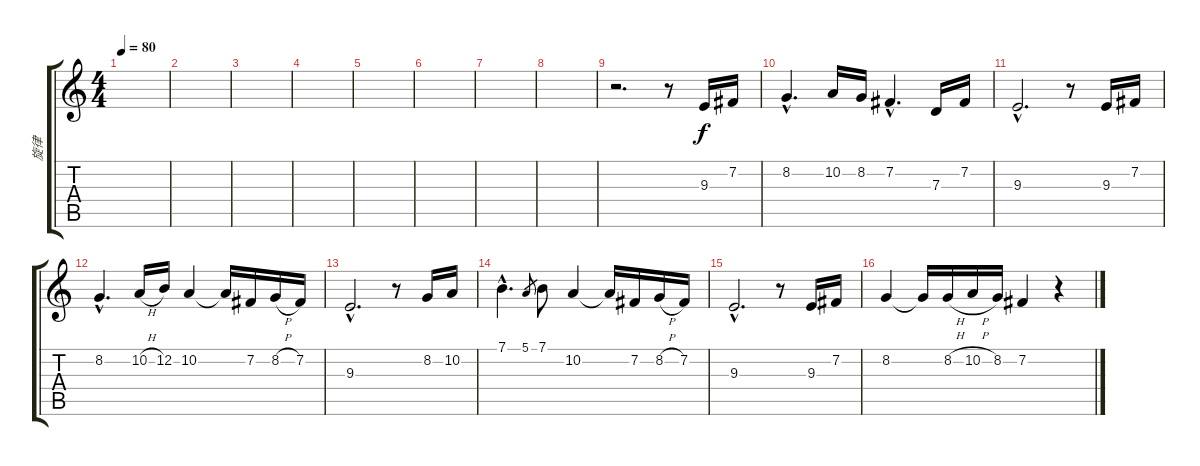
\track ("旋律" "旋律") {instrument sopranosax}
\staff {score tabs}
\tuning (E4 B3 G3 D3 A2 E2) {hide}
\ts (4 4)
\tempo 80
\clef g2
\ks c
|
|
|
|
|
|
|
|
r.2{d} r.8 9.3.16 7.2.16 |
8.2{hac}.4{d} 10.2.16 8.2.16 7.2{hac}.4{d} 7.3.16 7.2.16 |
9.3{hac}.2{d} r.8 9.3.16 7.2.16 |
8.2{hac}.4{d} 10.2{h}.16 12.2.16 10.2.4 10.2{t}.16 7.2.16 8.2{h}.16 7.2.16 |
9.3{hac}.2{d} r.8 8.2.16 10.2.16 |
7.1{hac}.4{d} 5.1.8{gr} 7.1.8 10.2.4 10.2{t}.16 7.2.16 8.2{h}.16 7.2.16 |
9.3{hac}.2{d} r.8 9.3.16 7.2.16 |
8.2.4 8.2{t}.16 8.2{h}.16 10.2{h}.16 8.2.16 7.2.4 r.4
